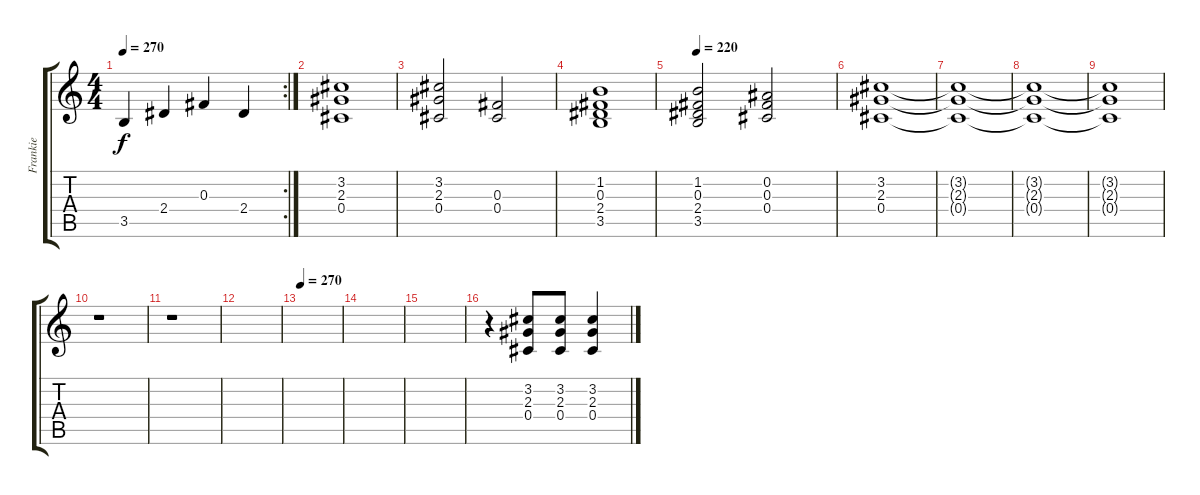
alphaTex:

\track ("Frankie" "Frankie") {instrument electricguitarclean}
\staff {score tabs}
\tuning (Eb4 Bb3 Gb3 Db3 Ab2 Db2) {hide}
\rc 2
\ts (4 4)
\tempo 270
\clef g2
\ks c
3.5.4{dy f} 2.4.4 0.3.4 2.4.4 |
(3.2 2.3 0.4).1{instrument electricguitarclean} |
(3.2 2.3 0.4).2 (0.3 0.4).2 |
(1.2 0.3 2.4 3.5).1 |
\tempo 220
(1.2 0.3 2.4 3.5).2 (0.2 0.3 0.4).2 |
(3.2 2.3 0.4).1 |
(3.2{t} 2.3{t} 0.4{t}).1 |
(3.2{t} 2.3{t} 0.4{t}).1 |
(3.2{t} 2.3{t} 0.4{t}).1 |
r.1 |
r.1 |
|
\tempo 270
|
|
|
r.4 (3.2 2.3 0.4).8{balance 13} (3.2 2.3 0.4).8 (3.2 2.3 0.4).4
